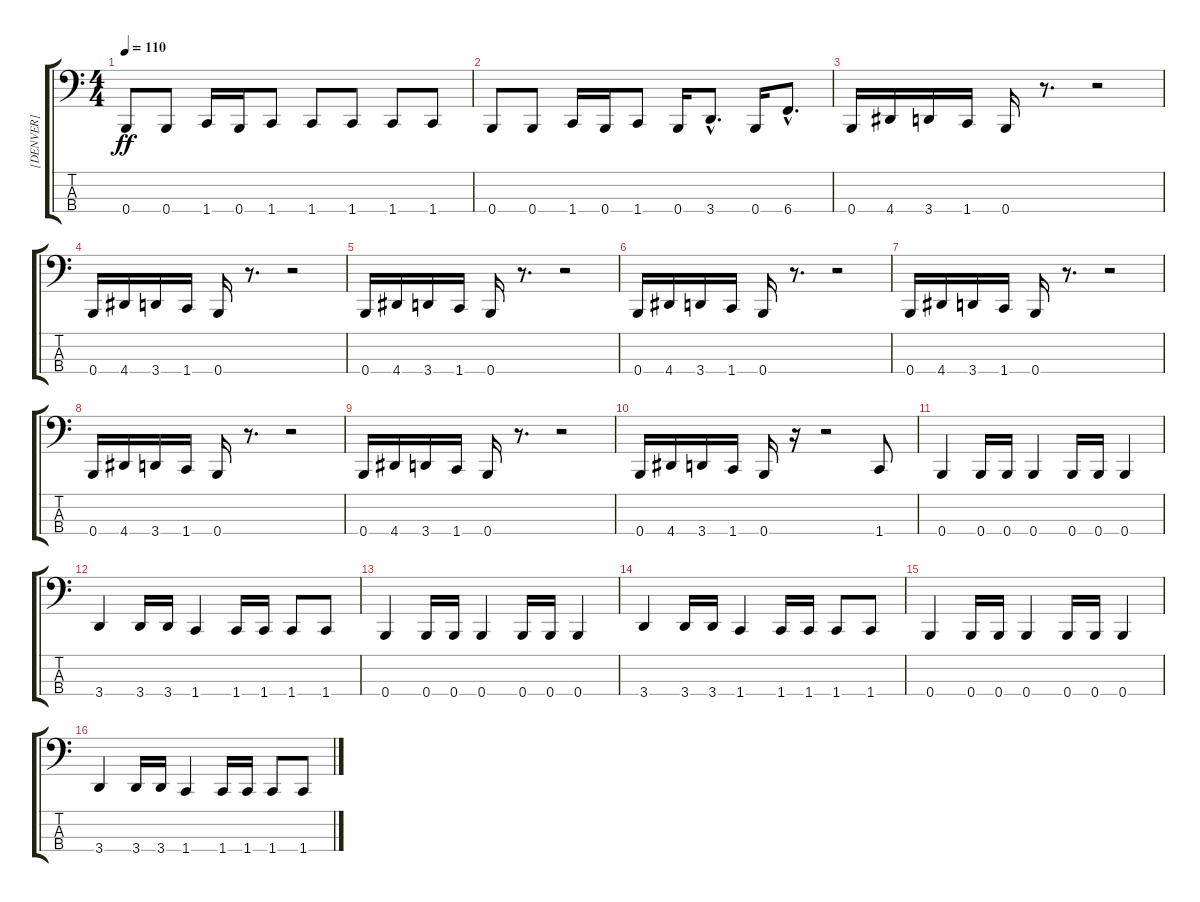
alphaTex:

\track ("[DENVER]" "[DENVER]") {instrument slapbass2}
\staff {score tabs}
\tuning (E2 B1 Gb1 B0) {hide}
\ts (4 4)
\tempo 110
\clef f4
\ks c
0.4.8{dy ff} 0.4.8 1.4.16 0.4.16 1.4.8 1.4.8 1.4.8 1.4.8 1.4.8 |
0.4.8 0.4.8 1.4.16 0.4.16 1.4.8 0.4.16 3.4{hac}.8{d} 0.4.16 6.4{hac}.8{d} |
0.4.16 4.4.16 3.4.16 1.4.16 0.4.16 r.8{d} r.2 |
0.4.16 4.4.16 3.4.16 1.4.16 0.4.16 r.8{d} r.2 |
0.4.16 4.4.16 3.4.16 1.4.16 0.4.16 r.8{d} r.2 |
0.4.16 4.4.16 3.4.16 1.4.16 0.4.16 r.8{d} r.2 |
0.4.16 4.4.16 3.4.16 1.4.16 0.4.16 r.8{d} r.2 |
0.4.16 4.4.16 3.4.16 1.4.16 0.4.16 r.8{d} r.2 |
0.4.16 4.4.16 3.4.16 1.4.16 0.4.16 r.8{d} r.2 |
0.4.16 4.4.16 3.4.16 1.4.16 0.4.16 r.16 r.2 1.4.8 |
0.4.4 0.4.16 0.4.16 0.4.4 0.4.16 0.4.16 0.4.4 |
3.4.4 3.4.16 3.4.16 1.4.4 1.4.16 1.4.16 1.4.8 1.4.8 |
0.4.4 0.4.16 0.4.16 0.4.4 0.4.16 0.4.16 0.4.4 |
3.4.4 3.4.16 3.4.16 1.4.4 1.4.16 1.4.16 1.4.8 1.4.8 |
0.4.4 0.4.16 0.4.16 0.4.4 0.4.16 0.4.16 0.4.4 |
3.4.4 3.4.16 3.4.16 1.4.4 1.4.16 1.4.16 1.4.8 1.4.8
